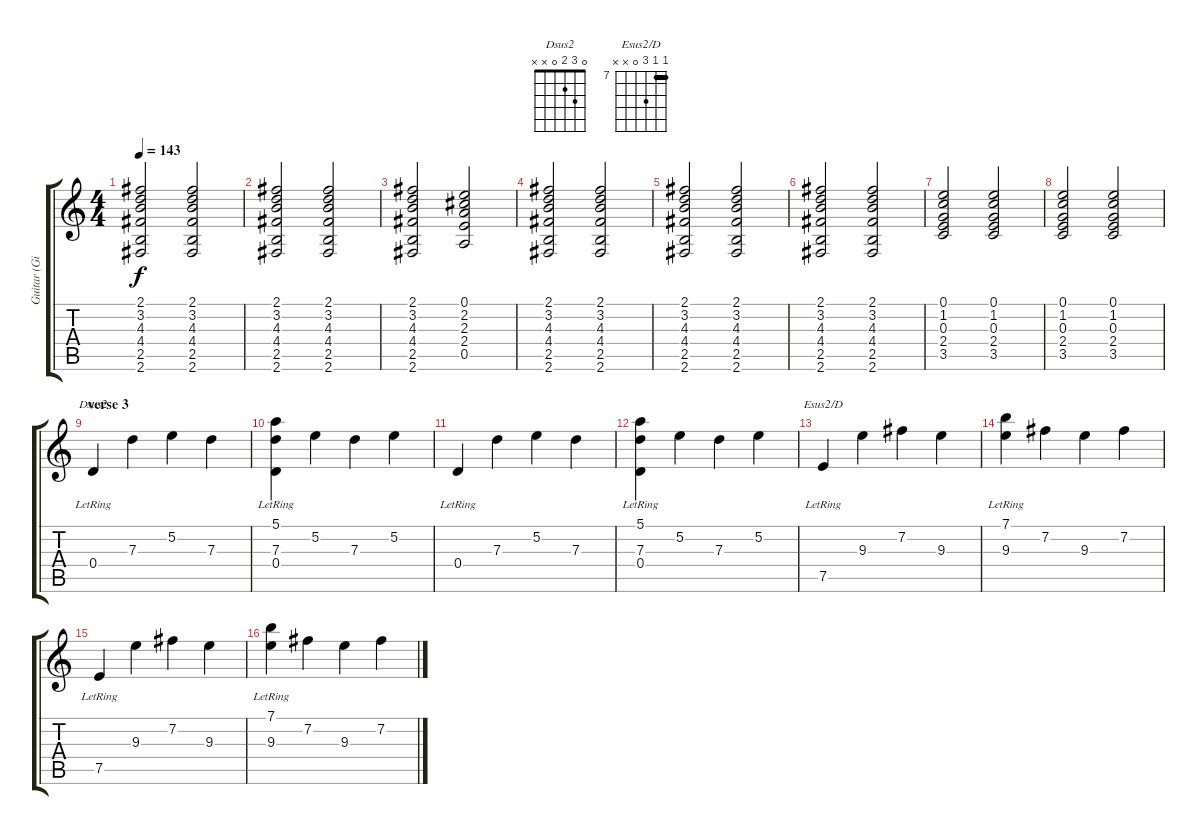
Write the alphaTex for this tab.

\track ("Guitar (Gilmour)" "Guitar (Gi") {instrument electricguitarjazz}
\staff {score tabs}
\tuning (E4 B3 G3 D3 A2 E2) {hide}
\chord ("Dsus2" 0 3 2 0 x x)
\chord ("Esus2/D" 7 7 9 0 x x) {firstfret 7 barre 7}
\ts (4 4)
\tempo 143
\clef g2
\ks c
(2.1 3.2 4.3 4.4 2.5 2.6).2{dy f} (2.1 3.2 4.3 4.4 2.5 2.6).2 |
(2.1 3.2 4.3 4.4 2.5 2.6).2 (2.1 3.2 4.3 4.4 2.5 2.6).2 |
(2.1 3.2 4.3 4.4 2.5 2.6).2 (0.1 2.2 2.3 2.4 0.5).2 |
(2.1 3.2 4.3 4.4 2.5 2.6).2 (2.1 3.2 4.3 4.4 2.5 2.6).2 |
(2.1 3.2 4.3 4.4 2.5 2.6).2 (2.1 3.2 4.3 4.4 2.5 2.6).2 |
(2.1 3.2 4.3 4.4 2.5 2.6).2 (2.1 3.2 4.3 4.4 2.5 2.6).2 |
(0.1 1.2 0.3 2.4 3.5).2 (0.1 1.2 0.3 2.4 3.5).2 |
(0.1 1.2 0.3 2.4 3.5).2 (0.1 1.2 0.3 2.4 3.5).2 |
\section ("" "verse 3")
0.4{lr}.4{ch "Dsus2"} 7.3.4 5.2.4 7.3.4 |
(5.1 7.3{lr} 0.4{lr}).4 5.2.4 7.3.4 5.2.4 |
0.4{lr}.4 7.3.4 5.2.4 7.3.4 |
(5.1 7.3{lr} 0.4{lr}).4 5.2.4 7.3.4 5.2.4 |
7.5{lr}.4{ch "Esus2/D"} 9.3.4 7.2.4 9.3.4 |
(7.1 9.3{lr}).4 7.2.4 9.3.4 7.2.4 |
7.5{lr}.4 9.3.4 7.2.4 9.3.4 |
(7.1 9.3{lr}).4 7.2.4 9.3.4 7.2.4
